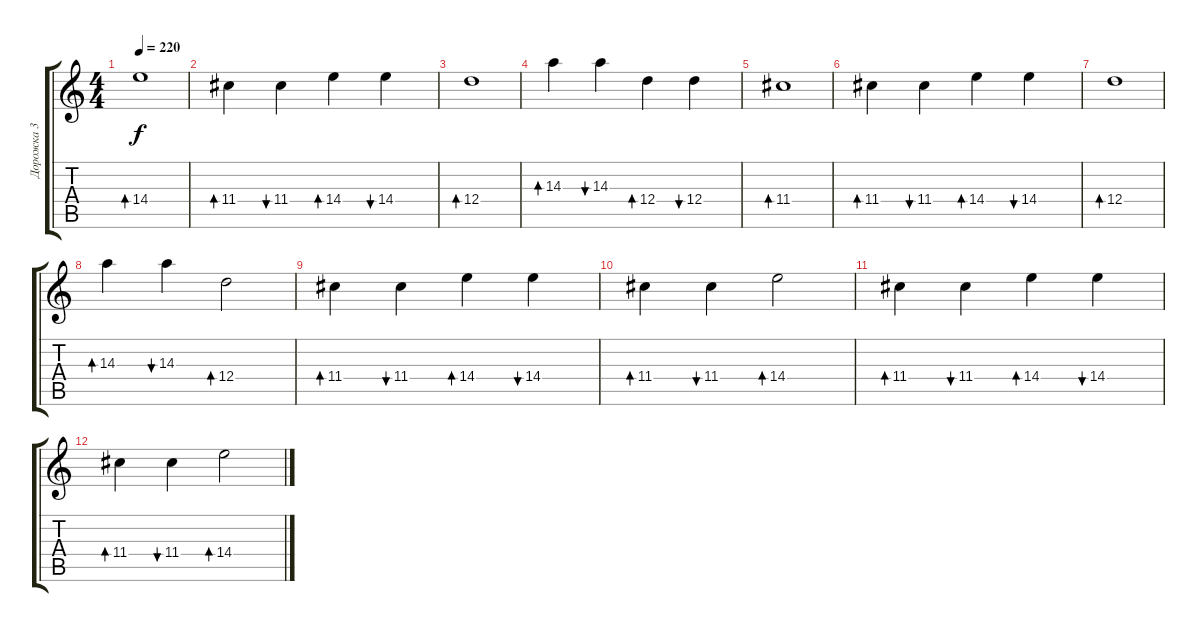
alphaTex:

\track ("Дорожка 3" "Дорожка 3") {instrument overdrivenguitar}
\staff {score tabs}
\tuning (E4 B3 G3 D3 A2 E2) {hide}
\ts (4 4)
\tempo 220
\clef g2
\ks c
14.4.1{bd 60 dy f} |
11.4.4{bd 60} 11.4.4{bu 60} 14.4.4{bd 60} 14.4.4{bu 60} |
12.4.1{bd 60} |
14.3.4{bd 60} 14.3.4{bu 60} 12.4.4{bd 60} 12.4.4{bu 60} |
11.4.1{bd 60} |
11.4.4{bd 60} 11.4.4{bu 60} 14.4.4{bd 60} 14.4.4{bu 60} |
12.4.1{bd 60} |
14.3.4{bd 60} 14.3.4{bu 60} 12.4.2{bd 60} |
11.4.4{bd 60} 11.4.4{bu 60} 14.4.4{bd 60} 14.4.4{bu 60} |
11.4.4{bd 60} 11.4.4{bu 60} 14.4.2{bd 60} |
11.4.4{bd 60} 11.4.4{bu 60} 14.4.4{bd 60} 14.4.4{bu 60} |
11.4.4{bd 60} 11.4.4{bu 60} 14.4.2{bd 60}
